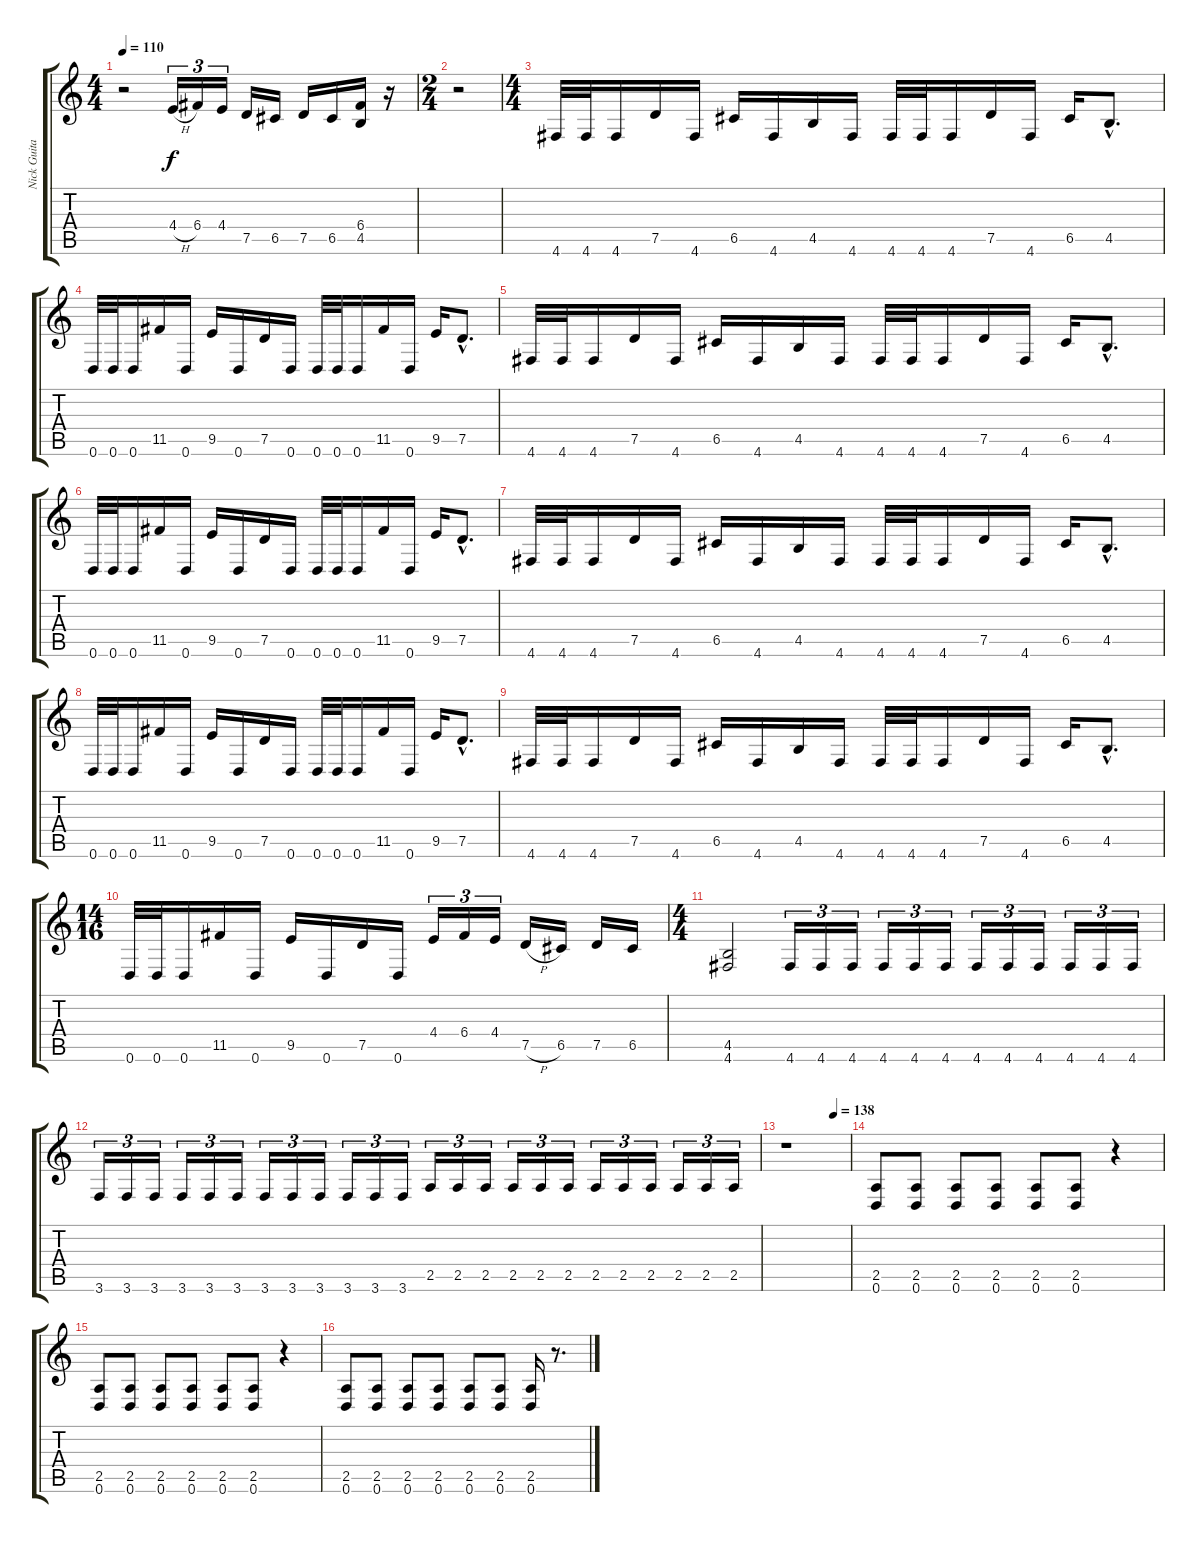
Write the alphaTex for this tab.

\track ("Nick Guitar 1" "Nick Guita") {instrument distortionguitar}
\staff {score tabs}
\tuning (D4 A3 F3 C3 G2 D2) {hide}
\ts (4 4)
\tempo 110
\clef g2
\ks c
r.2{dy f} 4.4{h}.16{tu (3 2)} 6.4.16{tu (3 2)} 4.4.16{tu (3 2)} 7.5.16 6.5.16 7.5.16 6.5.16 (6.4 4.5).16 r.16 |
\ts (2 4)
r.2 |
\ts (4 4)
4.6.32 4.6.32 4.6.16 7.5.16 4.6.16 6.5.16 4.6.16 4.5.16 4.6.16 4.6.32 4.6.32 4.6.16 7.5.16 4.6.16 6.5.16 4.5{hac}.8{d} |
0.6.32 0.6.32 0.6.16 11.5.16 0.6.16 9.5.16 0.6.16 7.5.16 0.6.16 0.6.32 0.6.32 0.6.16 11.5.16 0.6.16 9.5.16 7.5{hac}.8{d} |
4.6.32 4.6.32 4.6.16 7.5.16 4.6.16 6.5.16 4.6.16 4.5.16 4.6.16 4.6.32 4.6.32 4.6.16 7.5.16 4.6.16 6.5.16 4.5{hac}.8{d} |
0.6.32 0.6.32 0.6.16 11.5.16 0.6.16 9.5.16 0.6.16 7.5.16 0.6.16 0.6.32 0.6.32 0.6.16 11.5.16 0.6.16 9.5.16 7.5{hac}.8{d} |
4.6.32 4.6.32 4.6.16 7.5.16 4.6.16 6.5.16 4.6.16 4.5.16 4.6.16 4.6.32 4.6.32 4.6.16 7.5.16 4.6.16 6.5.16 4.5{hac}.8{d} |
0.6.32 0.6.32 0.6.16 11.5.16 0.6.16 9.5.16 0.6.16 7.5.16 0.6.16 0.6.32 0.6.32 0.6.16 11.5.16 0.6.16 9.5.16 7.5{hac}.8{d} |
4.6.32 4.6.32 4.6.16 7.5.16 4.6.16 6.5.16 4.6.16 4.5.16 4.6.16 4.6.32 4.6.32 4.6.16 7.5.16 4.6.16 6.5.16 4.5{hac}.8{d} |
\ts (14 16)
0.6.32 0.6.32 0.6.16 11.5.16 0.6.16 9.5.16 0.6.16 7.5.16 0.6.16 4.4.16{tu (3 2)} 6.4.16{tu (3 2)} 4.4.16{tu (3 2)} 7.5{h}.16 6.5.16 7.5.16 6.5.16 |
\ts (4 4)
(4.5 4.6).2 4.6.16{tu (3 2)} 4.6.16{tu (3 2)} 4.6.16{tu (3 2)} 4.6.16{tu (3 2)} 4.6.16{tu (3 2)} 4.6.16{tu (3 2)} 4.6.16{tu (3 2)} 4.6.16{tu (3 2)} 4.6.16{tu (3 2)} 4.6.16{tu (3 2)} 4.6.16{tu (3 2)} 4.6.16{tu (3 2)} |
3.6.16{tu (3 2)} 3.6.16{tu (3 2)} 3.6.16{tu (3 2)} 3.6.16{tu (3 2)} 3.6.16{tu (3 2)} 3.6.16{tu (3 2)} 3.6.16{tu (3 2)} 3.6.16{tu (3 2)} 3.6.16{tu (3 2)} 3.6.16{tu (3 2)} 3.6.16{tu (3 2)} 3.6.16{tu (3 2)} 2.5.16{tu (3 2)} 2.5.16{tu (3 2)} 2.5.16{tu (3 2)} 2.5.16{tu (3 2)} 2.5.16{tu (3 2)} 2.5.16{tu (3 2)} 2.5.16{tu (3 2)} 2.5.16{tu (3 2)} 2.5.16{tu (3 2)} 2.5.16{tu (3 2)} 2.5.16{tu (3 2)} 2.5.16{tu (3 2)} |
\tempo (138 0.75)
r.1 |
(2.5 0.6).8 (2.5 0.6).8 (2.5 0.6).8 (2.5 0.6).8 (2.5 0.6).8 (2.5 0.6).8 r.4 |
(2.5 0.6).8 (2.5 0.6).8 (2.5 0.6).8 (2.5 0.6).8 (2.5 0.6).8 (2.5 0.6).8 r.4 |
(2.5 0.6).8 (2.5 0.6).8 (2.5 0.6).8 (2.5 0.6).8 (2.5 0.6).8 (2.5 0.6).8 (2.5 0.6).16 r.8{d}
